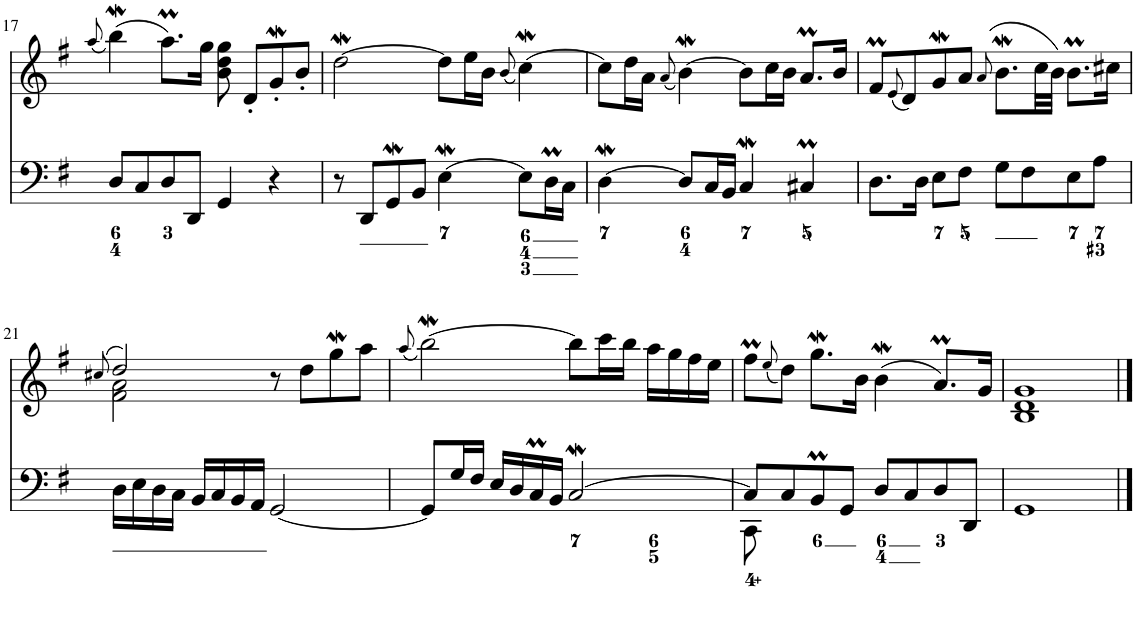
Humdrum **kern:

**kern	**kern
*part2	*part1
*staff2	*staff1
*I"Violoncello	*I"Flute
*I'Vc	*I'Fl
!!LO:PB:g=z
*clefF4	*clefG2
*k[f#]	*k[f#]
*M4/4	*M4/4
*met(c)	*met(c)
=17	=17
.	(8qaa/
8D/L	(4bbW\)
8C/	.
8D/	8.aaM\L)
8DD/J	.
.	16gg\Jk
4GG/	8b\ 8dd\ 8gg\
.	8d'/L
4r	8gw'/
.	8b'/J
=18	=18
8r	[2ddW\
8DD/L	.
8GGw/	.
8BB/J	.
[4EW\	8dd\L]
.	16ee\L
.	16b\JJ
.	(8qb/
8E\L]	[4ccw\)
16DM\L	.
16C\JJ	.
=19	=19
[4DW\	8cc\L]
.	16dd\L
.	16a\JJ
.	(8qa/
8D/L]	[4bW\)
16C/L	.
16BB/JJ	.
4Cw/	8b\L]
.	16cc\L
.	16b\JJ
4C#Xm/	8.aM/L
.	16b/Jk
=20	=20
8.D\L	8f#m/L
.	(8qe/
.	8d/)
16D\Jk	.
8E\L	8gw/
8F#\J	8a/J
.	(8qa/
8G\L	8.bW\L
8F#\	.
.	32cc\LL
.	32b\JJJ)
8E\	8.bm\L
8A\J	.
.	16cc#X\Jk
!!LO:LB:g=z
=21	=21
.	(8qcc#X/
*	*^
16D\LL	2dd/)	2f#\ 2a\
16E\	.	.
16D\	.	.
16C\JJ	.	.
16BB/LL	.	.
16C/	.	.
16BB/	.	.
16AA/JJ	.	.
[2GG/	8r	2ryy
.	8dd\L	.
.	8ggw\	.
.	8aa\J	.
*	*v	*v
=22	=22
.	(8qaa/
8GG/L]	[2bbW\)
16G/L	.
16F#/JJ	.
16E/LL	.
16D/	.
16CM/	.
16BB/JJ	.
[2Cw/	8bb\L]
.	16ccc\L
.	16bb\JJ
.	16aa\LL
.	16gg\
.	16ff#\
.	16ee\JJ
=23	=23
*^	*
8C/L]	8CC\	8ff#m\L
.	.	(8qee/
8C/	2..ryy	8dd\J)
8BBm/	.	8.ggw\L
8GG/J	.	.
.	.	16b\Jk
8D/L	.	(4bW\
8C/	.	.
8D/	.	8.aM/L)
8DD/J	.	.
.	.	16g/Jk
*v	*v	*
=24	=24
1GG	1B 1d 1g
==	==
*-	*-
